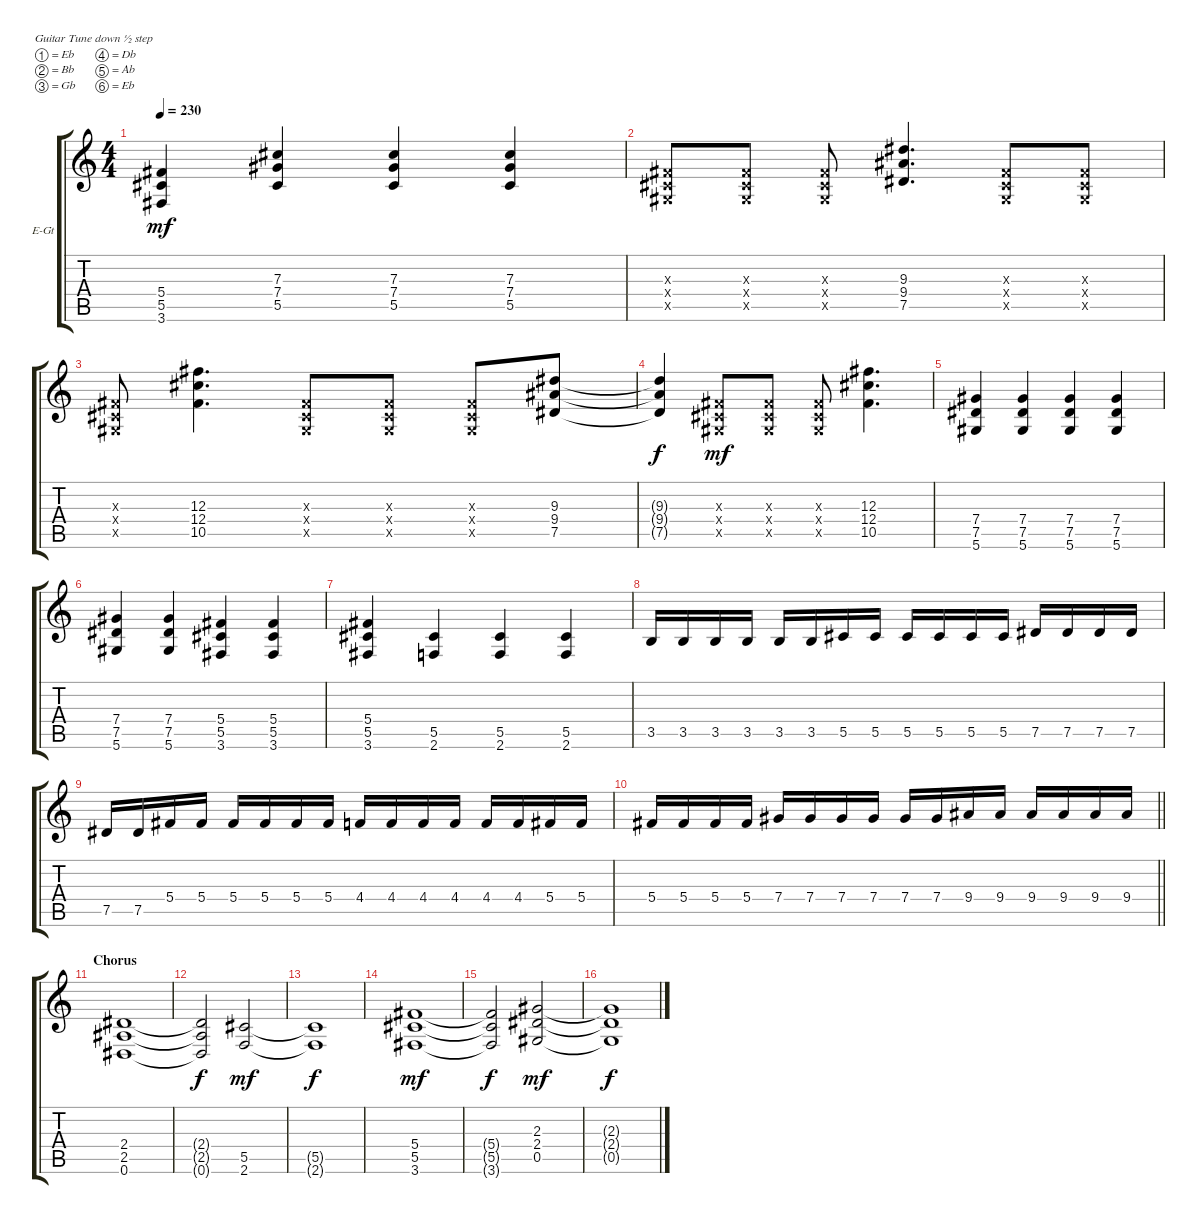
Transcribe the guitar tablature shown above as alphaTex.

\bracketExtendMode groupsimilarinstruments
\firstSystemTrackNameOrientation horizontal
\otherSystemsTrackNameOrientation horizontal
\track ("Sid Glove" "E-Gt") {instrument distortionguitar}
\staff {score tabs}
\tuning (Eb4 Bb3 Gb3 Db3 Ab2 Eb2)
\ts (4 4)
\tempo 230
\clef g2
\ks c
(5.4 5.5 3.6).4{dy mf} (7.3 7.4 5.5).4 (7.3 7.4 5.5).4 (7.3 7.4 5.5).4 |
(0.3{x} 0.4{x} 0.5{x}).8 (0.3{x} 0.4{x} 0.5{x}).8 (0.3{x} 0.4{x} 0.5{x}).8 (9.3 9.4 7.5).4{d} (0.3{x} 0.4{x} 0.5{x}).8 (0.3{x} 0.4{x} 0.5{x}).8 |
(0.3{x} 0.4{x} 0.5{x}).8 (12.3 12.4 10.5).4{d} (0.3{x} 0.4{x} 0.5{x}).8 (0.3{x} 0.4{x} 0.5{x}).8 (0.3{x} 0.4{x} 0.5{x}).8 (9.3 9.4 7.5).8 |
(9.3{t} 9.4{t} 7.5{t}).4{dy f} (0.3{x} 0.4{x} 0.5{x}).8{dy mf} (0.3{x} 0.4{x} 0.5{x}).8 (0.3{x} 0.4{x} 0.5{x}).8 (12.3 12.4 10.5).4{d} |
(7.4 7.5 5.6).4 (7.4 7.5 5.6).4 (7.4 7.5 5.6).4 (7.4 7.5 5.6).4 |
(7.4 7.5 5.6).4 (7.4 7.5 5.6).4 (5.4 5.5 3.6).4 (5.4 5.5 3.6).4 |
(5.4 5.5 3.6).4 (5.5 2.6).4 (5.5 2.6).4 (5.5 2.6).4 |
3.5.16 3.5.16 3.5.16 3.5.16 3.5.16 3.5.16 5.5.16 5.5.16 5.5.16 5.5.16 5.5.16 5.5.16 7.5.16 7.5.16 7.5.16 7.5.16 |
7.5.16 7.5.16 5.4.16 5.4.16 5.4.16 5.4.16 5.4.16 5.4.16 4.4.16 4.4.16 4.4.16 4.4.16 4.4.16 4.4.16 5.4.16 5.4.16 |
\barLineRight lightlight
5.4.16 5.4.16 5.4.16 5.4.16 7.4.16 7.4.16 7.4.16 7.4.16 7.4.16 7.4.16 9.4.16 9.4.16 9.4.16 9.4.16 9.4.16 9.4.16 |
\section ("" "Chorus")
(2.4 2.5 0.6).1 |
(2.4{t} 2.5{t} 0.6{t}).2{dy f} (5.5 2.6).2{dy mf} |
(5.5{t} 2.6{t}).1{dy f} |
(5.4 5.5 3.6).1{dy mf} |
(5.4{t} 5.5{t} 3.6{t}).2{dy f} (2.3 2.4 0.5).2{dy mf} |
(2.3{t} 2.4{t} 0.5{t}).1{dy f}
